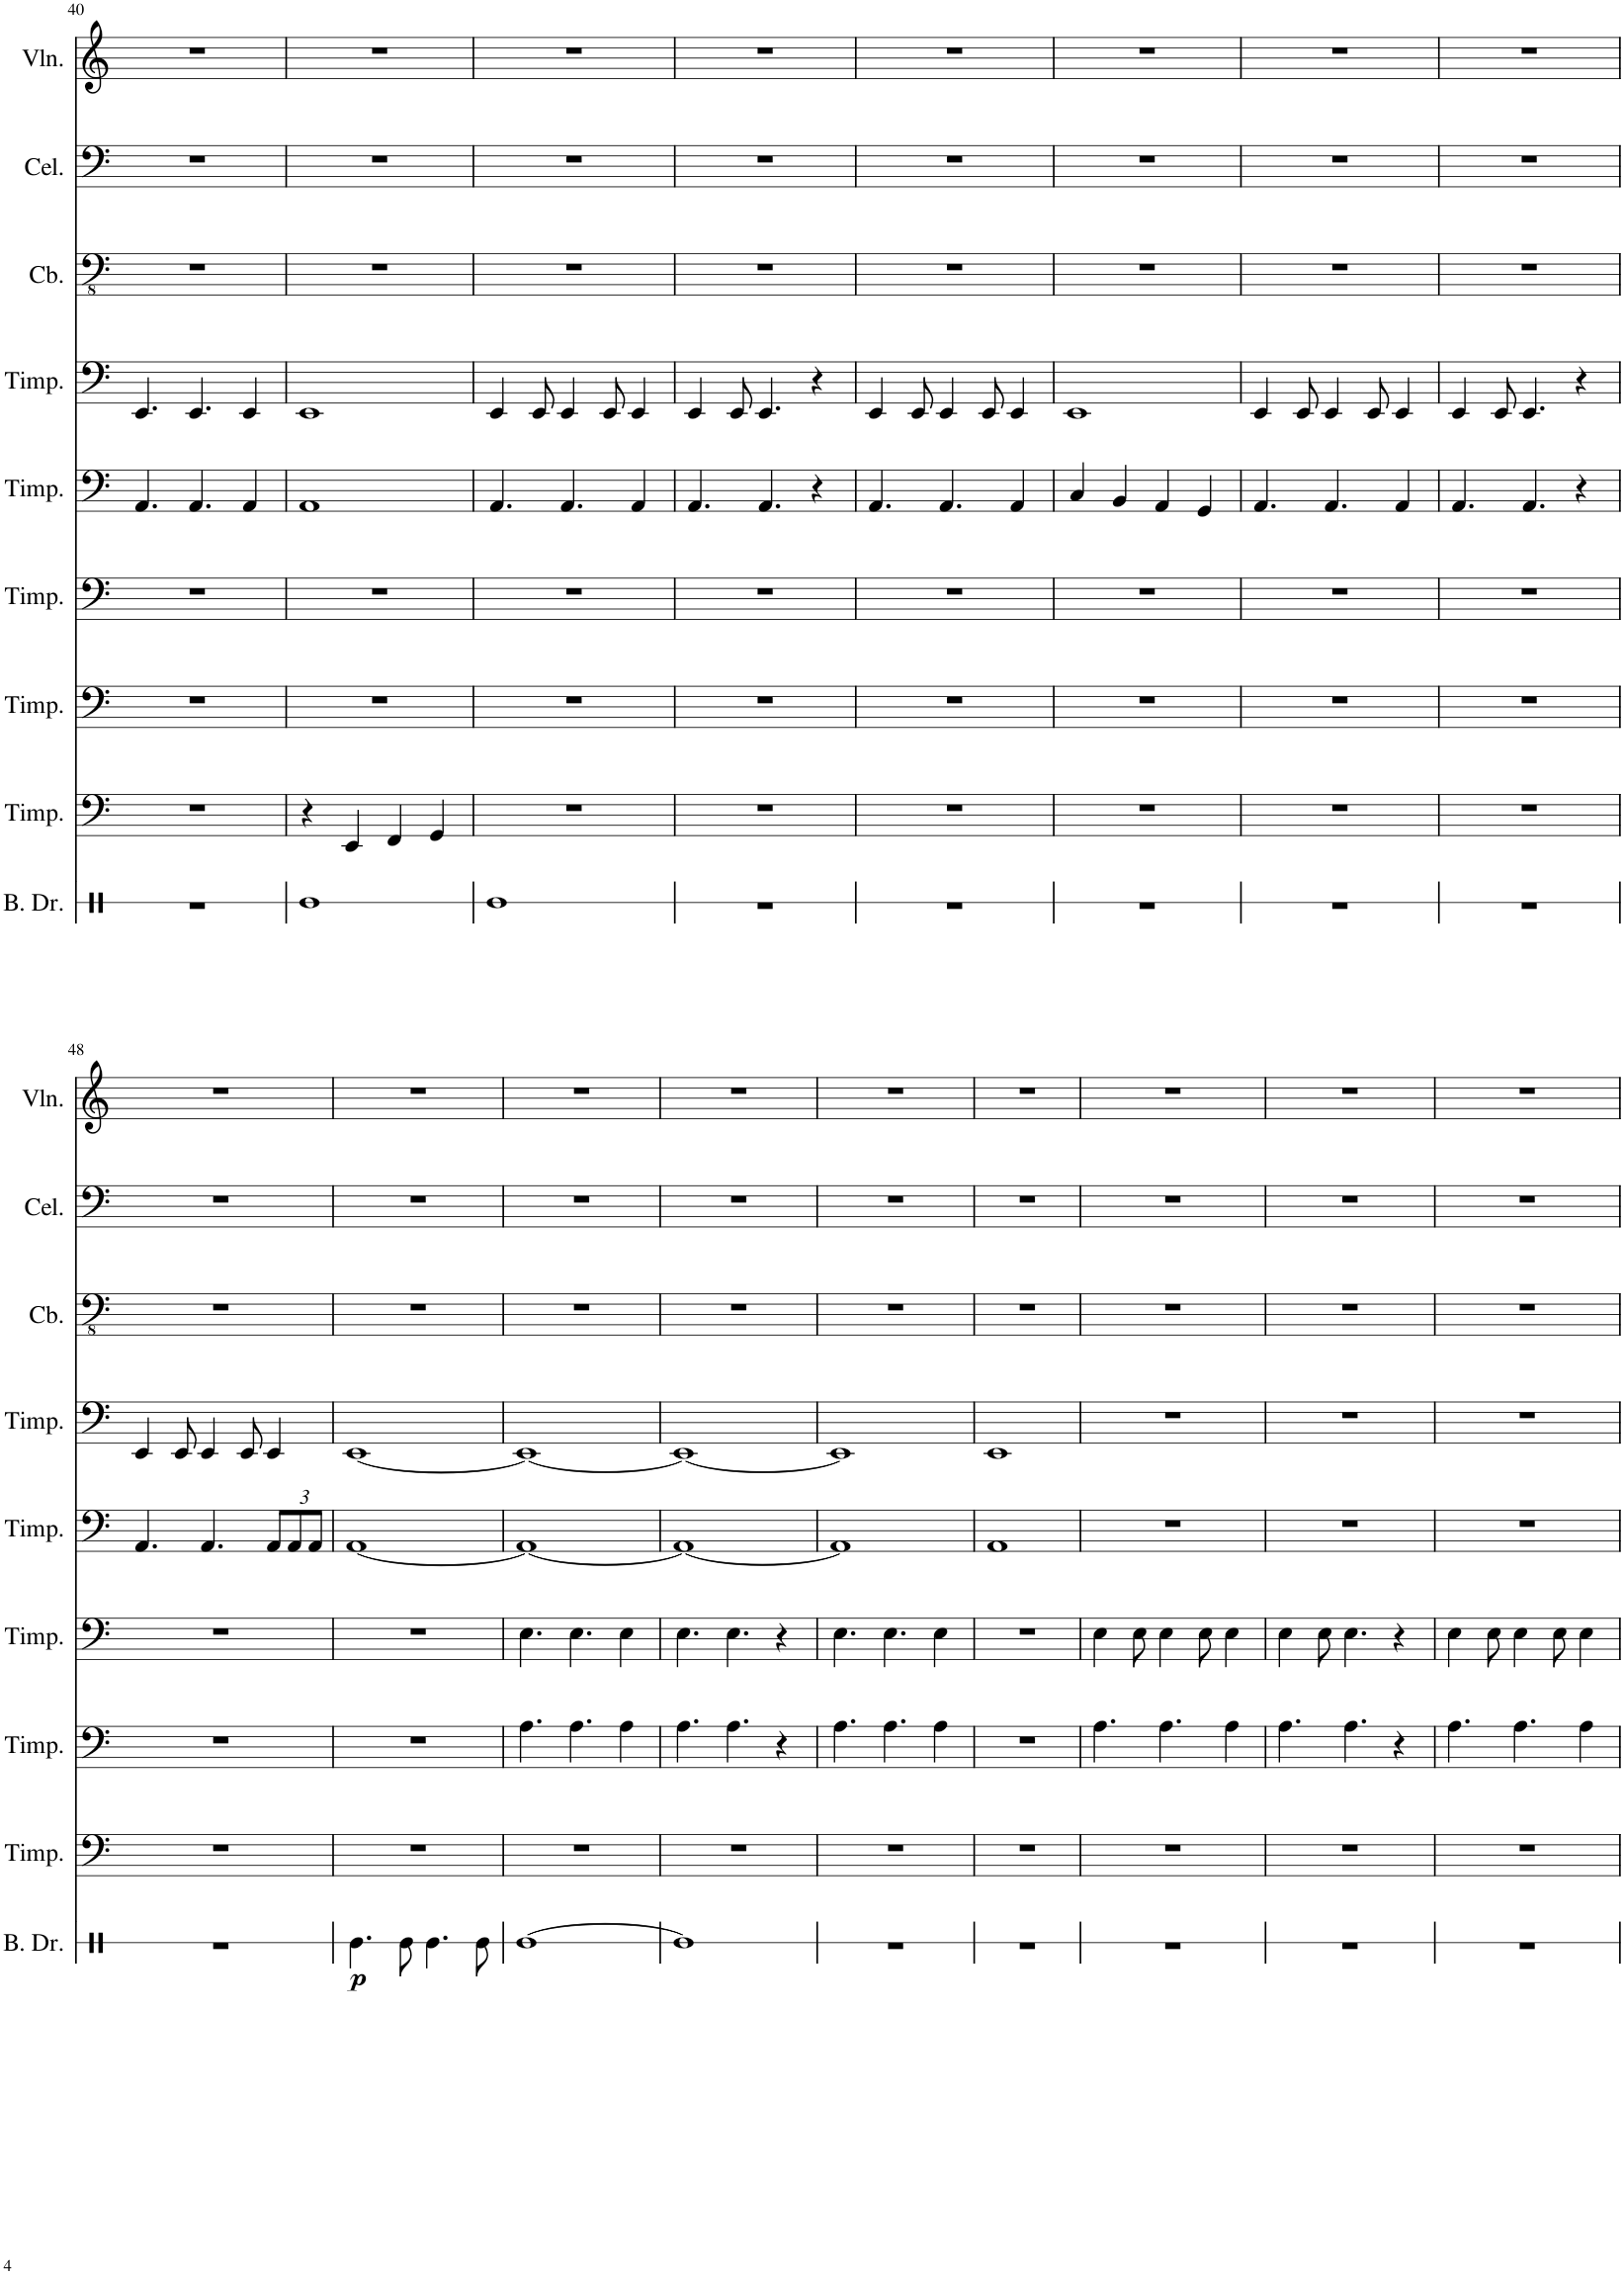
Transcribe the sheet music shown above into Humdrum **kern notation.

**kern	**dynam	**kern	**kern	**kern	**kern	**kern	**kern	**kern	**kern
*part9	*part9	*part8	*part7	*part6	*part5	*part4	*part3	*part2	*part1
*staff9	*staff9	*staff8	*staff7	*staff6	*staff5	*staff4	*staff3	*staff2	*staff1
*I"Bass Drum	*	*I"Timpani	*I"Timpani	*I"Timpani	*I"Timpani	*I"Timpani	*I"Double Bass	*I"Cello	*I"Violin
*I'B. Dr.	*	*I'Timp.	*I'Timp.	*I'Timp.	*I'Timp.	*I'Timp.	*	*I'Cel.	*I'Vln.
!!LO:PB:g=z
*clefX	*	*clefF4	*clefF4	*clefF4	*clefF4	*clefF4	*clefFv4	*clefF4	*clefG2
*	*	*	*	*	*	*	*Trd7c12	*	*
*k[]	*	*k[]	*k[]	*k[]	*k[]	*k[]	*k[]	*k[]	*k[]
*M4/4	*	*M4/4	*M4/4	*M4/4	*M4/4	*M4/4	*M4/4	*M4/4	*M4/4
=40	=40	=40	=40	=40	=40	=40	=40	=40	=40
1r	.	1r	1r	1r	4.AA/	4.EE/	1r	1r	1r
.	.	.	.	.	4.AA/	4.EE/	.	.	.
.	.	.	.	.	4AA/	4EE/	.	.	.
=41	=41	=41	=41	=41	=41	=41	=41	=41	=41
1Re	.	4r	1r	1r	1AA	1EE	1r	1r	1r
.	.	4EE/	.	.	.	.	.	.	.
.	.	4FF/	.	.	.	.	.	.	.
.	.	4GG/	.	.	.	.	.	.	.
=42	=42	=42	=42	=42	=42	=42	=42	=42	=42
1Re	.	1r	1r	1r	4.AA/	4EE/	1r	1r	1r
.	.	.	.	.	.	8EE/	.	.	.
.	.	.	.	.	4.AA/	4EE/	.	.	.
.	.	.	.	.	.	8EE/	.	.	.
.	.	.	.	.	4AA/	4EE/	.	.	.
=43	=43	=43	=43	=43	=43	=43	=43	=43	=43
1r	.	1r	1r	1r	4.AA/	4EE/	1r	1r	1r
.	.	.	.	.	.	8EE/	.	.	.
.	.	.	.	.	4.AA/	4.EE/	.	.	.
.	.	.	.	.	4r	4r	.	.	.
=44	=44	=44	=44	=44	=44	=44	=44	=44	=44
1r	.	1r	1r	1r	4.AA/	4EE/	1r	1r	1r
.	.	.	.	.	.	8EE/	.	.	.
.	.	.	.	.	4.AA/	4EE/	.	.	.
.	.	.	.	.	.	8EE/	.	.	.
.	.	.	.	.	4AA/	4EE/	.	.	.
=45	=45	=45	=45	=45	=45	=45	=45	=45	=45
1r	.	1r	1r	1r	4C/	1EE	1r	1r	1r
.	.	.	.	.	4BB/	.	.	.	.
.	.	.	.	.	4AA/	.	.	.	.
.	.	.	.	.	4GG/	.	.	.	.
=46	=46	=46	=46	=46	=46	=46	=46	=46	=46
1r	.	1r	1r	1r	4.AA/	4EE/	1r	1r	1r
.	.	.	.	.	.	8EE/	.	.	.
.	.	.	.	.	4.AA/	4EE/	.	.	.
.	.	.	.	.	.	8EE/	.	.	.
.	.	.	.	.	4AA/	4EE/	.	.	.
=47	=47	=47	=47	=47	=47	=47	=47	=47	=47
1r	.	1r	1r	1r	4.AA/	4EE/	1r	1r	1r
.	.	.	.	.	.	8EE/	.	.	.
.	.	.	.	.	4.AA/	4.EE/	.	.	.
.	.	.	.	.	4r	4r	.	.	.
!!LO:LB:g=z
=48	=48	=48	=48	=48	=48	=48	=48	=48	=48
1r	.	1r	1r	1r	4.AA/	4EE/	1r	1r	1r
.	.	.	.	.	.	8EE/	.	.	.
.	.	.	.	.	4.AA/	4EE/	.	.	.
.	.	.	.	.	.	8EE/	.	.	.
*	*	*	*	*	*Xbrackettup	*	*	*	*
.	.	.	.	.	12AA/L	4EE/	.	.	.
.	.	.	.	.	12AA/	.	.	.	.
.	.	.	.	.	12AA/J	.	.	.	.
=49	=49	=49	=49	=49	=49	=49	=49	=49	=49
!	!LO:DY:b	!	!	!	!	!	!	!	!
4.Re\	p	1r	1r	1r	[1AA	[1EE	1r	1r	1r
8Re\	.	.	.	.	.	.	.	.	.
4.Re\	.	.	.	.	.	.	.	.	.
8Re\	.	.	.	.	.	.	.	.	.
=50	=50	=50	=50	=50	=50	=50	=50	=50	=50
[1Re	.	1r	4.A\	4.E\	1AA_	1EE_	1r	1r	1r
.	.	.	4.A\	4.E\	.	.	.	.	.
.	.	.	4A\	4E\	.	.	.	.	.
=51	=51	=51	=51	=51	=51	=51	=51	=51	=51
1Re]	.	1r	4.A\	4.E\	1AA_	1EE_	1r	1r	1r
.	.	.	4.A\	4.E\	.	.	.	.	.
.	.	.	4r	4r	.	.	.	.	.
=52	=52	=52	=52	=52	=52	=52	=52	=52	=52
1r	.	1r	4.A\	4.E\	1AA]	1EE]	1r	1r	1r
.	.	.	4.A\	4.E\	.	.	.	.	.
.	.	.	4A\	4E\	.	.	.	.	.
=53	=53	=53	=53	=53	=53	=53	=53	=53	=53
1r	.	1r	1r	1r	1AA	1EE	1r	1r	1r
=54	=54	=54	=54	=54	=54	=54	=54	=54	=54
1r	.	1r	4.A\	4E\	1r	1r	1r	1r	1r
.	.	.	.	8E\	.	.	.	.	.
.	.	.	4.A\	4E\	.	.	.	.	.
.	.	.	.	8E\	.	.	.	.	.
.	.	.	4A\	4E\	.	.	.	.	.
=55	=55	=55	=55	=55	=55	=55	=55	=55	=55
1r	.	1r	4.A\	4E\	1r	1r	1r	1r	1r
.	.	.	.	8E\	.	.	.	.	.
.	.	.	4.A\	4.E\	.	.	.	.	.
.	.	.	4r	4r	.	.	.	.	.
=56	=56	=56	=56	=56	=56	=56	=56	=56	=56
1r	.	1r	4.A\	4E\	1r	1r	1r	1r	1r
.	.	.	.	8E\	.	.	.	.	.
.	.	.	4.A\	4E\	.	.	.	.	.
.	.	.	.	8E\	.	.	.	.	.
.	.	.	4A\	4E\	.	.	.	.	.
=	=	=	=	=	=	=	=	=	=
*-	*-	*-	*-	*-	*-	*-	*-	*-	*-
